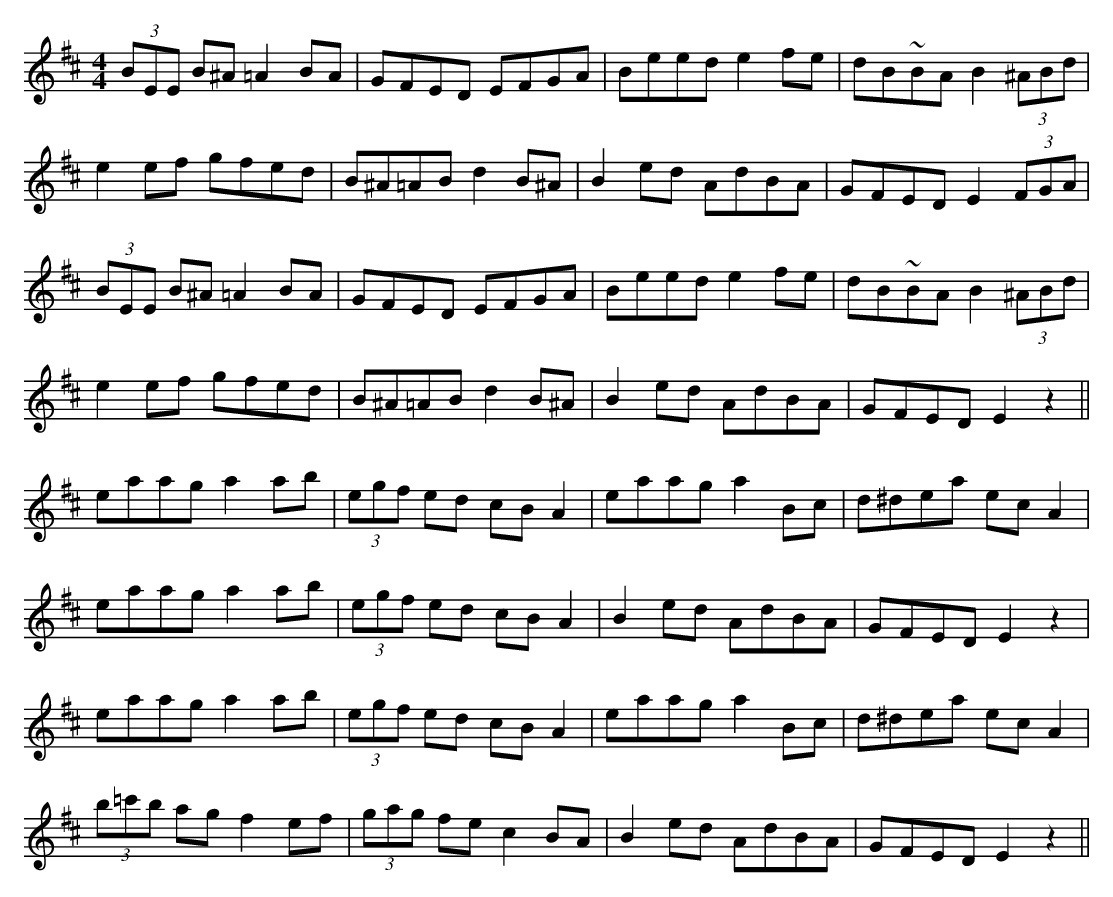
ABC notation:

X:1
M:4/4
K:Edor
(3)BEE B^A =A2 BA|GFED EFGA|Beed e2 fe|dB~BA B2 (3)^ABd|
e2 ef gfed|B^A=AB d2 B^A|B2 ed AdBA|GFED E2 (3)FGA|
(3)BEE B^A =A2 BA|GFED EFGA|Beed e2 fe|dB~BA B2 (3)^ABd|
e2 ef gfed|B^A=AB d2 B^A|B2 ed AdBA|GFED E2 z2||
eaag a2 ab|(3)egf ed cB A2|eaag a2 Bc|d^dea ec A2|
eaag a2 ab|(3)egf ed cB A2|B2 ed AdBA|GFED E2 z2|
eaag a2 ab|(3)egf ed cB A2|eaag a2 Bc|d^dea ec A2|
(3)b=c'b ag f2 ef|(3)gag fe c2 BA|B2 ed AdBA|GFED E2 z2||
